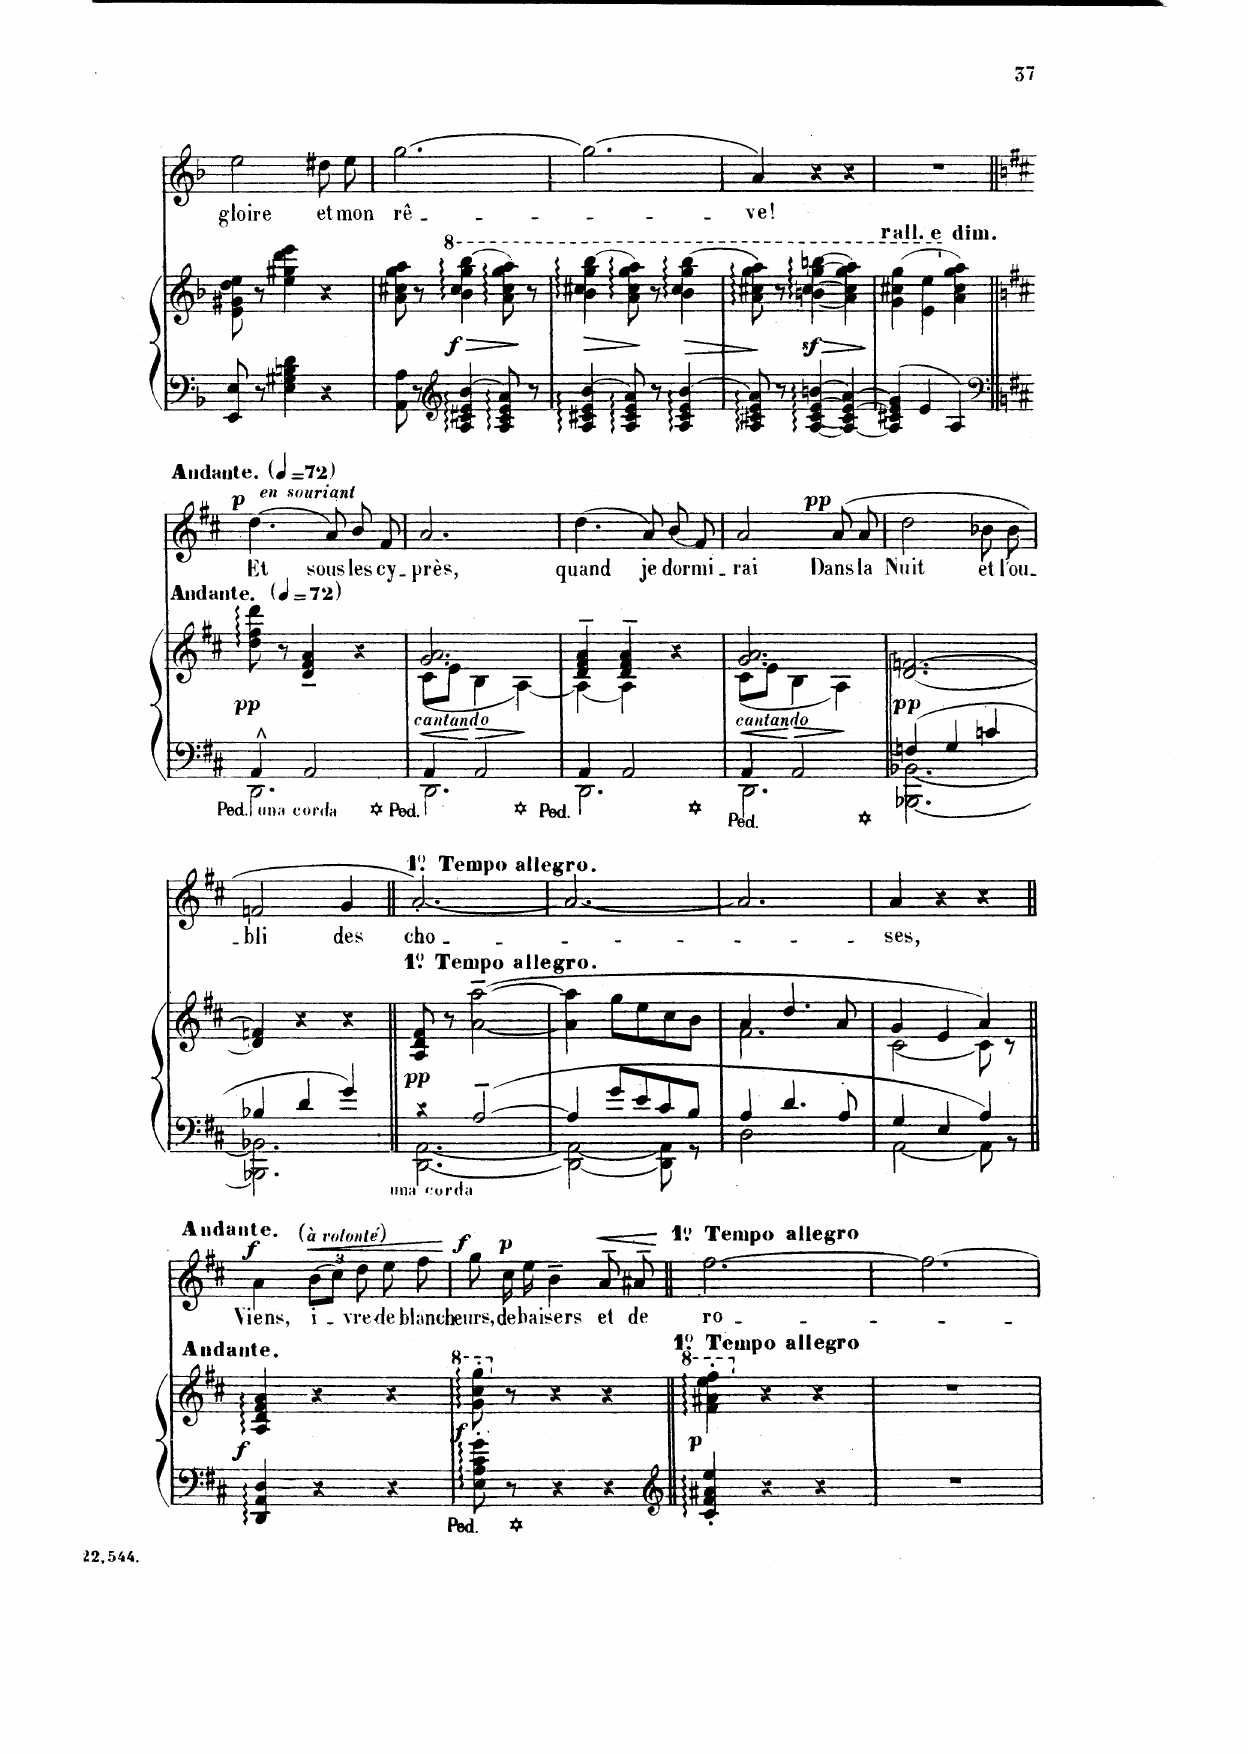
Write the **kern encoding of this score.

**kern	**kern	**dynam	**kern	**text	**dynam
*part2	*part2	*part2	*part1	*part1	*part1
*staff3	*staff2	*staff2/3	*staff1	*staff1	*staff1
*I"Piano	*	*	*I"Chant Voice	*	*
*I'Pno	*	*	*	*	*
*clefF4	*clefG2	*	*clefG2	*	*
*k[b-]	*k[b-]	*	*k[b-]	*	*
*M3/4	*M3/4	*	*M3/4	*	*
=87	=87	=87	=87	=87	=87
8EE/ 8E/	8e\ 8g#X\ 8dd\ 8ee\	.	2ee\	gloire	.
8r	8r	.	.	.	.
4E\ 4G#X\ 4Bn\ 4d\	4ee\ 4gg#X\ 4ddd\ 4eee\	.	.	.	.
4r	4r	.	8dd#X\	et	.
.	.	.	8ee\	mon	.
=88	=88	=88	=88	=88	=88
8AA\ 8A\	8a\ 8cc#X\ 8gg\ 8aa\	.	[2.gg\	rê-	.
8r	8r	.	.	.	.
*clefG2	*	*	*	*	*
!	!	!LO:HP:b	!	!	!
!	!	!LO:DY:n=1:b	!	!	!
4A/ 4c#X/ 4e/ 4b-/	(4bb-\ 4ccc#\ 4ggg\ 4bbb-\	> f	.	.	.
*	*8va	*	*	*	*
8A/ 8c#/ 8e/ 8a/	8aa\ 8ccc#\ 8ggg\ 8aaa\)	.	.	.	.
8r	8r	.	.	.	.
=89	=89	=89	=89	=89	=89
!	!	!LO:HP:b	!	!	!
4A/ 4c#X/ 4e/ 4b-/	(4bb-\ 4ccc#X\ 4ggg\ 4bbb-\	>	(2.gg\]	.	.
8A/ 8c#/ 8e/ 8a/	8aa\ 8ccc#\ 8ggg\ 8aaa\)	.	.	.	.
8r	8r	]	.	.	.
!	!	!LO:HP:b	!	!	!
4A/ 4c#/ 4e/ 4b-/	(4bb-\ 4ccc#\ 4ggg\ 4bbb-\	>	.	.	.
=90	=90	=90	=90	=90	=90
8A/ 8c#X/ 8e/ 8a/	8aa\ 8ccc#X\ 8ggg\ 8aaa\)	.	4a/)	-ve!	.
8r	8r	]	.	.	.
!	!	!LO:HP:b	!	!	!
[4A/ [4c#/ [4e/ 4bn/	(>(<4bbn\z< [>4ccc#\z< [4ggg\z< 4bbbn\z<	>	4r	.	.
4A/_ 4c#/] 4e/_ 4a/	4aa\ 4ccc#\] 4ggg\] 4aaa\))	.	4r	.	.
.	.	]	.	.	.
=91	=91	=91	=91	=91	=91
!	!LO:TX:a:B:t=rall. e dim.	!	!	!	!
4A/] 4c#X/ 4e/] 4g/	(4gg\ 4ccc#X\ 4ggg\	.	2.r	.	.
4e/	4ee\ 4eee\	.	.	.	.
*	*X8va	*	*	*	*
4A/	4a\ 4cc#\ 4gg\ 4aa\)	.	.	.	.
=92||	=92||	=92||	=92||	=92||	=92||
*clefF4	*	*	*	*	*
*k[f#c#]	*k[f#c#]	*	*k[f#c#]	*	*
*	*	*	*MM72	*	*
*^	*	*	*	*	*
!	!	!	!	!LO:TX:a:B:t=Andante	!	!
!	!	!	!	!LO:TX:b:B:t=Andante	!	!
!	!	!	!	!LO:TX:i:t=en souriant	!	!
!LO:TX:b:t=una corda	!	!	!	!	!	!
!	!	!	!LO:DY:b	!	!	!LO:DY:a
4AA^^/	2.DD\	8dd\ 8ff#\ 8ddd\	pp	(4.dd\	Et	p
.	.	8r	.	.	.	.
2AA/	.	4d/~ 4f#/~ 4a/~	.	.	.	.
.	.	.	.	8a/)	sous	.
.	.	4r	.	8b/	les	.
.	.	.	.	8f#/	cy-	.
=93	=93	=93	=93	=93	=93	=93
!	!	!LO:TX:i:t=cantando	!	!	!	!
!	!	!	!LO:HP:b	!	!	!
*	*	*^	*	*	*	*
4AA/	2.DD\	2.g/ 2.a/	(8c#\L	<	2.a/	-près,	.
.	.	.	8e\J	.	.	.	.
!	!	!	!	!LO:HP:n=1:b	!	!	!
2AA/	.	.	4B\	] >	.	.	.
.	.	.	[4A\)	[	.	.	.
=94	=94	=94	=94	=94	=94	=94	=94
*	*^	*	*	*	*	*	*
4AA/	2.DD\	2ryy	4d/~> 4f#/~> 4a/~>	4A\_	.	(4.dd\	quand	.
2AA/	.	.	4d/~> 4f#/~> 4a/~>	4A\]	.	.	.	.
.	.	.	.	.	.	8a/)	je	.
.	.	4ryy	4r	4ryy	.	(8b/	dor-	.
.	.	.	.	.	.	8f#/)	-mi-	.
=95	=95	=95	=95	=95	=95	=95	=95	=95
!	!	!	!LO:TX:i:t=cantando	!	!	!	!	!
!	!	!	!	!	!LO:HP:b	!	!	!
4AA/	2.DD\	2ryy	2.g/ 2.a/	(8c#\L	<	2a/	-rai	.
.	.	.	.	8e\J	.	.	.	.
2AA/	.	.	.	4B\	]	.	.	.
!	!	!	!	!	!	!	!	!LO:DY:a
.	.	4ryy	.	4A\)	[	(8a/	Dans	pp
.	.	.	.	.	.	8a/	la	.
*	*v	*v	*	*	*	*	*	*
*	*	*v	*v	*	*	*	*
=96	=96	=96	=96	=96	=96	=96
!	!	!	!LO:DY:b	!	!	!
4Fn/	[2.BBB-X\ [<2.BB-X\	[<2.d/ [2.fn/	pp	2dd\	Nuit	.
4G/	.	.	.	.	.	.
4cn/	.	.	.	8b-X\	et	.
.	.	.	.	8b-\	l'ou-	.
=97	=97	=97	=97	=97	=97	=97
4B-X/	2.BBB-X\] 2.BB-X\]	4d/] 4fn/]	.	2fn/	-- bli	.
4d/	.	4r	.	.	.	.
4g/	.	4r	.	4g/	des	.
=98||	=98||	=98||	=98||	=98||	=98||	=98||
!	!	!	!	!LO:TX:a:B:t=1º Tempo allegro	!	!
!	!	!LO:TX:a:B:t=1º Tempo allegro	!	!	!	!
!LO:TX:b:t=una corda	!	!	!	!	!	!
!	!	!	!LO:DY:b	!	!	!
4r	[2.DD\ [2.AA\	8A/ 8d/ 8f#/	pp	[2.a/)	cho-	.
.	.	8r	.	.	.	.
[2A~/	.	([2a\~ [2aa\~	.	.	.	.
=99	=99	=99	=99	=99	=99	=99
4A/]	2DD\_ 2AA\_	4a\] 4aa\]	.	2.a/_	.	.
8g/L	.	8gg\L	.	.	.	.
8e/	.	8ee\	.	.	.	.
8c#/	8DD\] 8AA\]	8cc#\	.	.	.	.
8B/J	8r	8b\J	.	.	.	.
=100	=100	=100	=100	=100	=100	=100
*	*	*^	*	*	*	*
4A/	2.D\	4a/	2.f#\	.	2.a/]	.	.
4.d/	.	4.dd/	.	.	.	.	.
8A/	.	8a/	.	.	.	.	.
=101	=101	=101	=101	=101	=101	=101	=101
4G/	[2AA\	4g/	[2c#\	.	4a/	-ses,	.
4E/	.	4e/	.	.	4r	.	.
4A/	8AA\]	4a/)	8c#\]	.	4r	.	.
.	8r	.	8r	.	.	.	.
=102||	=102||	=102||	=102||	=102||	=102||	=102||	=102||
!	!	!	!	!	!LO:TX:a:B:t=Andante	!	!
!	!	!LO:TX:a:B:t=Andante	!	!	!	!	!
!	!	!	!	!LO:DY:b	!	!	!LO:DY:a
*v	*v	*	*	*	*	*	*
*	*v	*v	*	*	*	*
4DD/ 4AA/ 4D/	4A/ 4d/ 4f#/ 4a/	f	4a\	Viens,	f
!	!	!	!LO:TX:i:t=(à volonté)	!	!
!	!	!	!	!	!LO:HP:b
4r	4r	.	(12b\L	i-	<
.	.	.	12cc#\J)	.	.
.	.	.	12dd\	-vre	.
4r	4r	.	8ee\	de	.
.	.	.	8ff#\	blan-	.
=103	=103	=103	=103	=103	=103
*	*8va	*	*	*	*
!	!	!LO:DY:b	!	!	!LO:DY:a
8E\' 8A\' 8c#\' 8g\'	8gg\' 8ccc#\' 8ggg\'	f	8gg\	-cheurs,	f
*	*X8va	*	*	*	*
!	!	!	!	!	!LO:DY:a
8r	8r	.	16cc#\	de	p
.	.	.	16ee\	bai-	.
4r	4r	.	4b~\	-sers	.
4r	4r	.	8a~>/	et	.
.	.	.	8a#X~>/	de	.
.	.	.	.	.	[
=104||	=104||	=104||	=104||	=104||	=104||
*clefG2	*	*	*	*	*
*	*8va	*	*	*	*
!	!	!	!LO:TX:a:B:t=1º Tempo allegro	!	!
!	!LO:TX:a:B:t=1º Tempo allegro	!	!	!	!
!	!	!LO:DY:b	!	!	!
4c#/' 4f#/' 4a#X/' 4ee/'	4ff#\' 4aa#X\' 4eee\' 4fff#\'	p	[2.ff#\	ro-	.
*	*X8va	*	*	*	*
4r	4r	.	.	.	.
4r	4r	.	.	.	.
=105	=105	=105	=105	=105	=105
2.r	2.r	.	2.ff#\_	.	.
=	=	=	=	=	=
*-	*-	*-	*-	*-	*-
